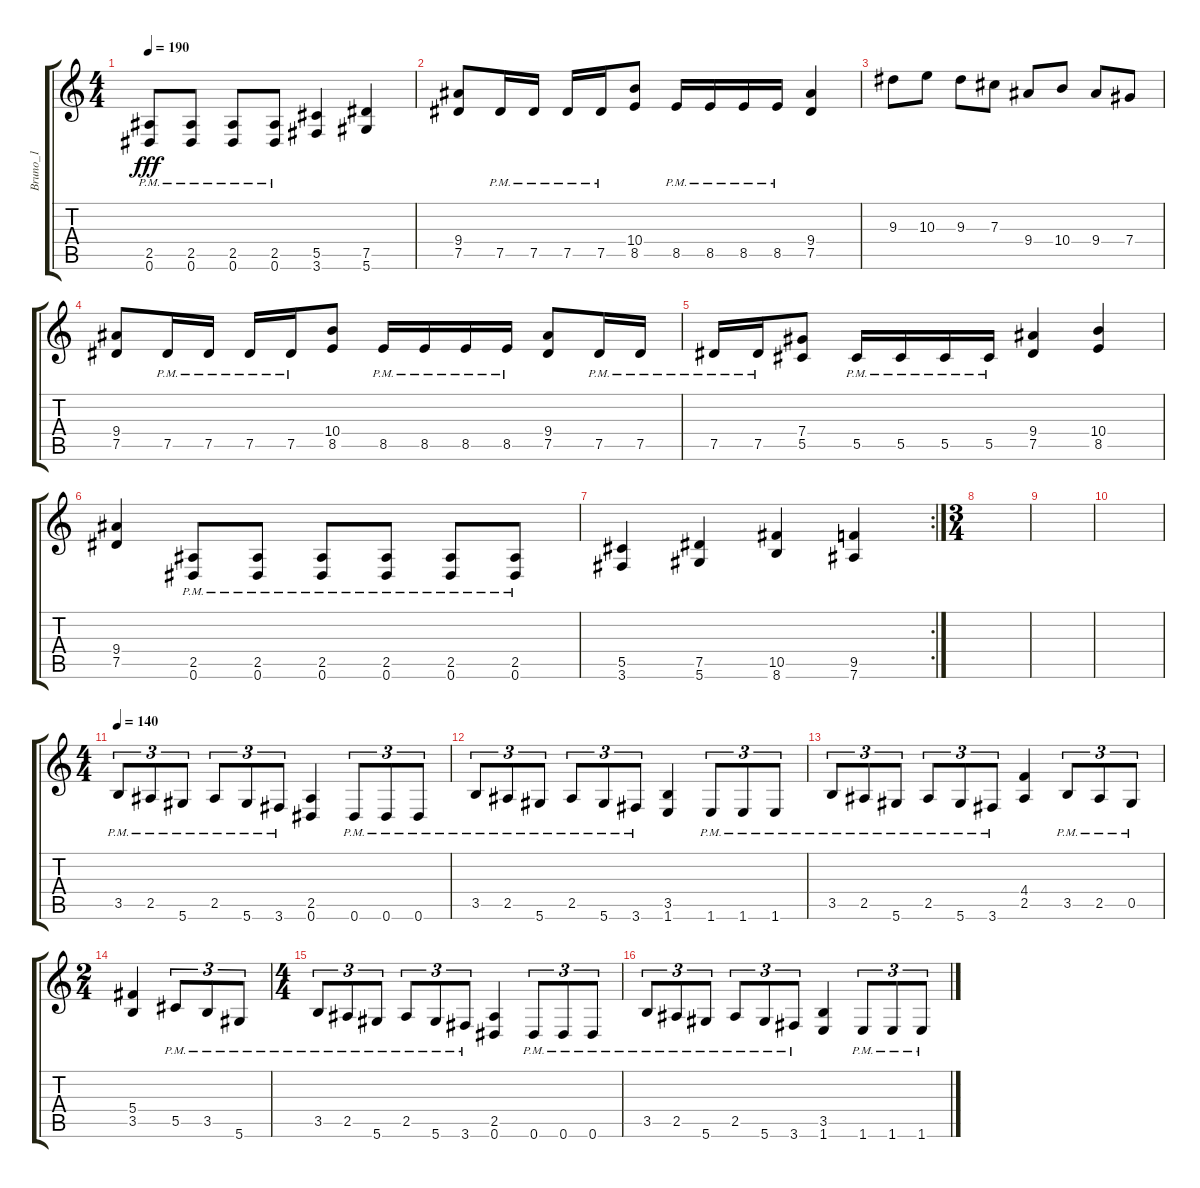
\track ("Bruno_1" "Bruno_1") {instrument distortionguitar}
\staff {score tabs}
\tuning (Eb4 Bb3 Gb3 Db3 Ab2 Eb2) {hide}
\ts (4 4)
\tempo 190
\clef g2
\ks c
(2.5{pm} 0.6{pm}).8{dy fff} (2.5{pm} 0.6{pm}).8 (2.5{pm} 0.6{pm}).8 (2.5{pm} 0.6{pm}).8 (5.5 3.6).4 (7.5 5.6).4 |
(9.4 7.5).8 7.5{pm}.16 7.5{pm}.16 7.5{pm}.16 7.5{pm}.16 (10.4 8.5).8 8.5{pm}.16 8.5{pm}.16 8.5{pm}.16 8.5{pm}.16 (9.4 7.5).4 |
9.3.8 10.3.8 9.3.8 7.3.8 9.4.8 10.4.8 9.4.8 7.4.8 |
(9.4 7.5).8 7.5{pm}.16 7.5{pm}.16 7.5{pm}.16 7.5{pm}.16 (10.4 8.5).8 8.5{pm}.16 8.5{pm}.16 8.5{pm}.16 8.5{pm}.16 (9.4 7.5).8 7.5{pm}.16 7.5{pm}.16 |
7.5{pm}.16 7.5{pm}.16 (7.4 5.5).8 5.5{pm}.16 5.5{pm}.16 5.5{pm}.16 5.5{pm}.16 (9.4 7.5).4 (10.4 8.5).4 |
(9.4 7.5).4 (2.5{pm} 0.6{pm}).8 (2.5{pm} 0.6{pm}).8 (2.5{pm} 0.6{pm}).8 (2.5{pm} 0.6{pm}).8 (2.5{pm} 0.6{pm}).8 (2.5{pm} 0.6{pm}).8 |
\rc 2
(5.5 3.6).4 (7.5 5.6).4 (10.5 8.6).4 (9.5 7.6).4 |
\ts (3 4)
|
|
|
\ts (4 4)
\tempo 140
3.5{pm}.8{tu (3 2)} 2.5{pm}.8{tu (3 2)} 5.6{pm}.8{tu (3 2)} 2.5{pm}.8{tu (3 2)} 5.6{pm}.8{tu (3 2)} 3.6{pm}.8{tu (3 2)} (2.5 0.6).4 0.6{pm}.8{tu (3 2)} 0.6{pm}.8{tu (3 2)} 0.6{pm}.8{tu (3 2)} |
3.5{pm}.8{tu (3 2)} 2.5{pm}.8{tu (3 2)} 5.6{pm}.8{tu (3 2)} 2.5{pm}.8{tu (3 2)} 5.6{pm}.8{tu (3 2)} 3.6{pm}.8{tu (3 2)} (3.5 1.6).4 1.6{pm}.8{tu (3 2)} 1.6{pm}.8{tu (3 2)} 1.6{pm}.8{tu (3 2)} |
3.5{pm}.8{tu (3 2)} 2.5{pm}.8{tu (3 2)} 5.6{pm}.8{tu (3 2)} 2.5{pm}.8{tu (3 2)} 5.6{pm}.8{tu (3 2)} 3.6{pm}.8{tu (3 2)} (4.4 2.5).4 3.5{pm}.8{tu (3 2)} 2.5{pm}.8{tu (3 2)} 0.5{pm}.8{tu (3 2)} |
\ts (2 4)
(5.4 3.5).4 5.5{pm}.8{tu (3 2)} 3.5{pm}.8{tu (3 2)} 5.6{pm}.8{tu (3 2)} |
\ts (4 4)
3.5{pm}.8{tu (3 2)} 2.5{pm}.8{tu (3 2)} 5.6{pm}.8{tu (3 2)} 2.5{pm}.8{tu (3 2)} 5.6{pm}.8{tu (3 2)} 3.6{pm}.8{tu (3 2)} (2.5 0.6).4 0.6{pm}.8{tu (3 2)} 0.6{pm}.8{tu (3 2)} 0.6{pm}.8{tu (3 2)} |
3.5{pm}.8{tu (3 2)} 2.5{pm}.8{tu (3 2)} 5.6{pm}.8{tu (3 2)} 2.5{pm}.8{tu (3 2)} 5.6{pm}.8{tu (3 2)} 3.6{pm}.8{tu (3 2)} (3.5 1.6).4 1.6{pm}.8{tu (3 2)} 1.6{pm}.8{tu (3 2)} 1.6{pm}.8{tu (3 2)}
